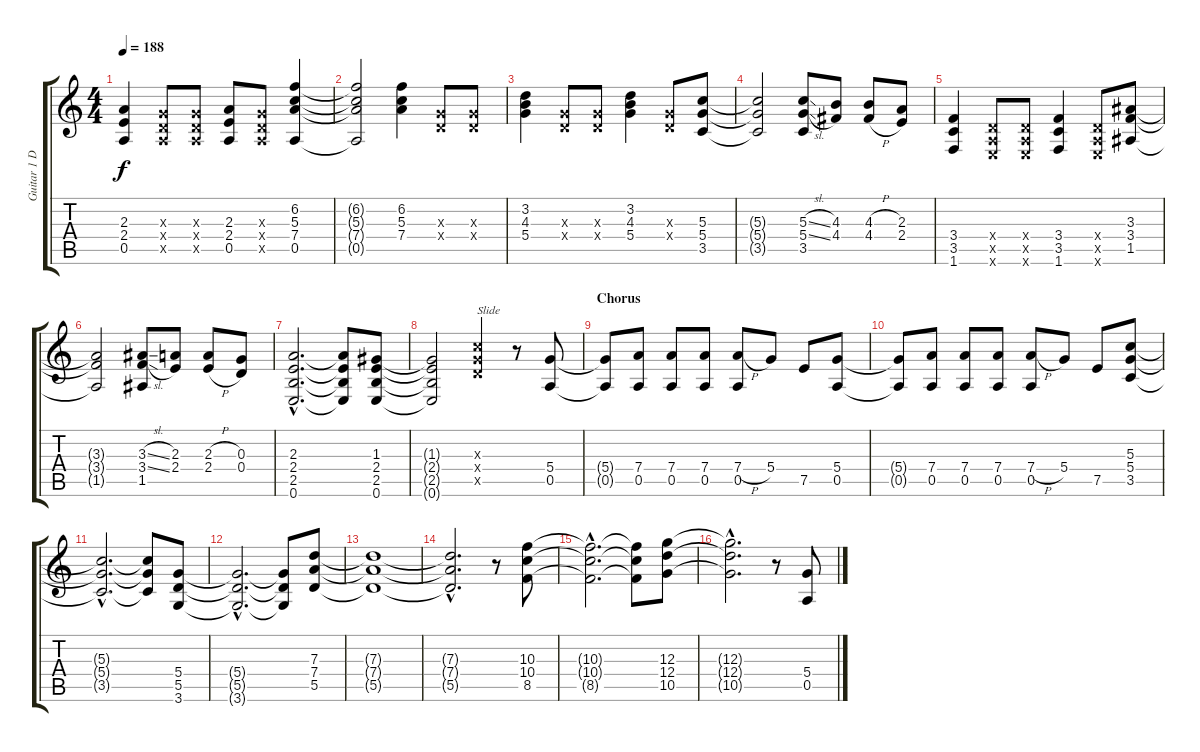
\track ("Guitar 1 Dave Murray" "Guitar 1 D") {instrument distortionguitar}
\staff {score tabs}
\tuning (E4 B3 G3 D3 A2 E2) {hide}
\ts (4 4)
\tempo 188
\clef g2
\ks c
(2.3 2.4 0.5).4{dy f} (0.3{x} 0.4{x} 0.5{x}).8 (0.3{x} 0.4{x} 0.5{x}).8 (2.3 2.4 0.5).8 (0.3{x} 0.4{x} 0.5{x}).8 (6.2 5.3 7.4 0.5).4 |
(6.2{t} 5.3{t} 7.4{t} 0.5{t}).2 (6.2 5.3 7.4).4 (0.3{x} 0.4{x}).8 (0.3{x} 0.4{x}).8 |
(3.2 4.3 5.4).4 (0.3{x} 0.4{x}).8 (0.3{x} 0.4{x}).8 (3.2 4.3 5.4).4 (0.3{x} 0.4{x}).8 (5.3 5.4 3.5).8 |
(5.3{t} 5.4{t} 3.5{t}).2 (5.3{sl} 5.4{sl} 3.5).8 (4.3 4.4).8 (4.3{h} 4.4{h}).8 (2.3 2.4).8 |
(3.4 3.5 1.6).4 (0.4{x} 0.5{x} 0.6{x}).8 (0.4{x} 0.5{x} 0.6{x}).8 (3.4 3.5 1.6).4 (0.4{x} 0.5{x} 0.6{x}).8 (3.3 3.4 1.5).8 |
(3.3{t} 3.4{t} 1.5{t}).2 (3.3{sl} 3.4{sl} 1.5).8 (2.3 2.4).8 (2.3{h} 2.4{h}).8 (0.3 0.4).8 |
(2.3{hac} 2.4{hac} 2.5{hac} 0.6{hac}).2{d} (2.3{t} 2.4{t} 2.5{t} 0.6{t}).8 (1.3 2.4 2.5 0.6).8 |
(1.3{t} 2.4{t} 2.5{t} 0.6{t}).2 (5.3{x} 5.4{x} 5.5{x}).4{txt "Slide"} r.8 (5.4 0.5).8 |
\section ("" "Chorus")
(5.4{t} 0.5{t}).8 (7.4 0.5).8 (7.4 0.5).8 (7.4 0.5).8 (7.4{h} 0.5).8 5.4.8 7.5.8 (5.4 0.5).8 |
(5.4{t} 0.5{t}).8 (7.4 0.5).8 (7.4 0.5).8 (7.4 0.5).8 (7.4{h} 0.5).8 5.4.8 7.5.8 (5.3 5.4 3.5).8 |
(5.3{hac t} 5.4{hac t} 3.5{hac t}).2{d} (5.3{t} 5.4{t} 3.5{t}).8 (5.4 5.5 3.6).8 |
(5.4{hac t} 5.5{hac t} 3.6{hac t}).2{d} (5.4{t} 5.5{t} 3.6{t}).8 (7.3 7.4 5.5).8 |
(7.3{t} 7.4{t} 5.5{t}).1 |
(7.3{hac t} 7.4{hac t} 5.5{hac t}).2{d} r.8 (10.3 10.4 8.5).8 |
(10.3{hac t} 10.4{hac t} 8.5{hac t}).2{d} (10.3{t} 10.4{t} 8.5{t}).8 (12.3 12.4 10.5).8 |
(12.3{hac t} 12.4{hac t} 10.5{hac t}).2{d} r.8 (5.4 0.5).8
